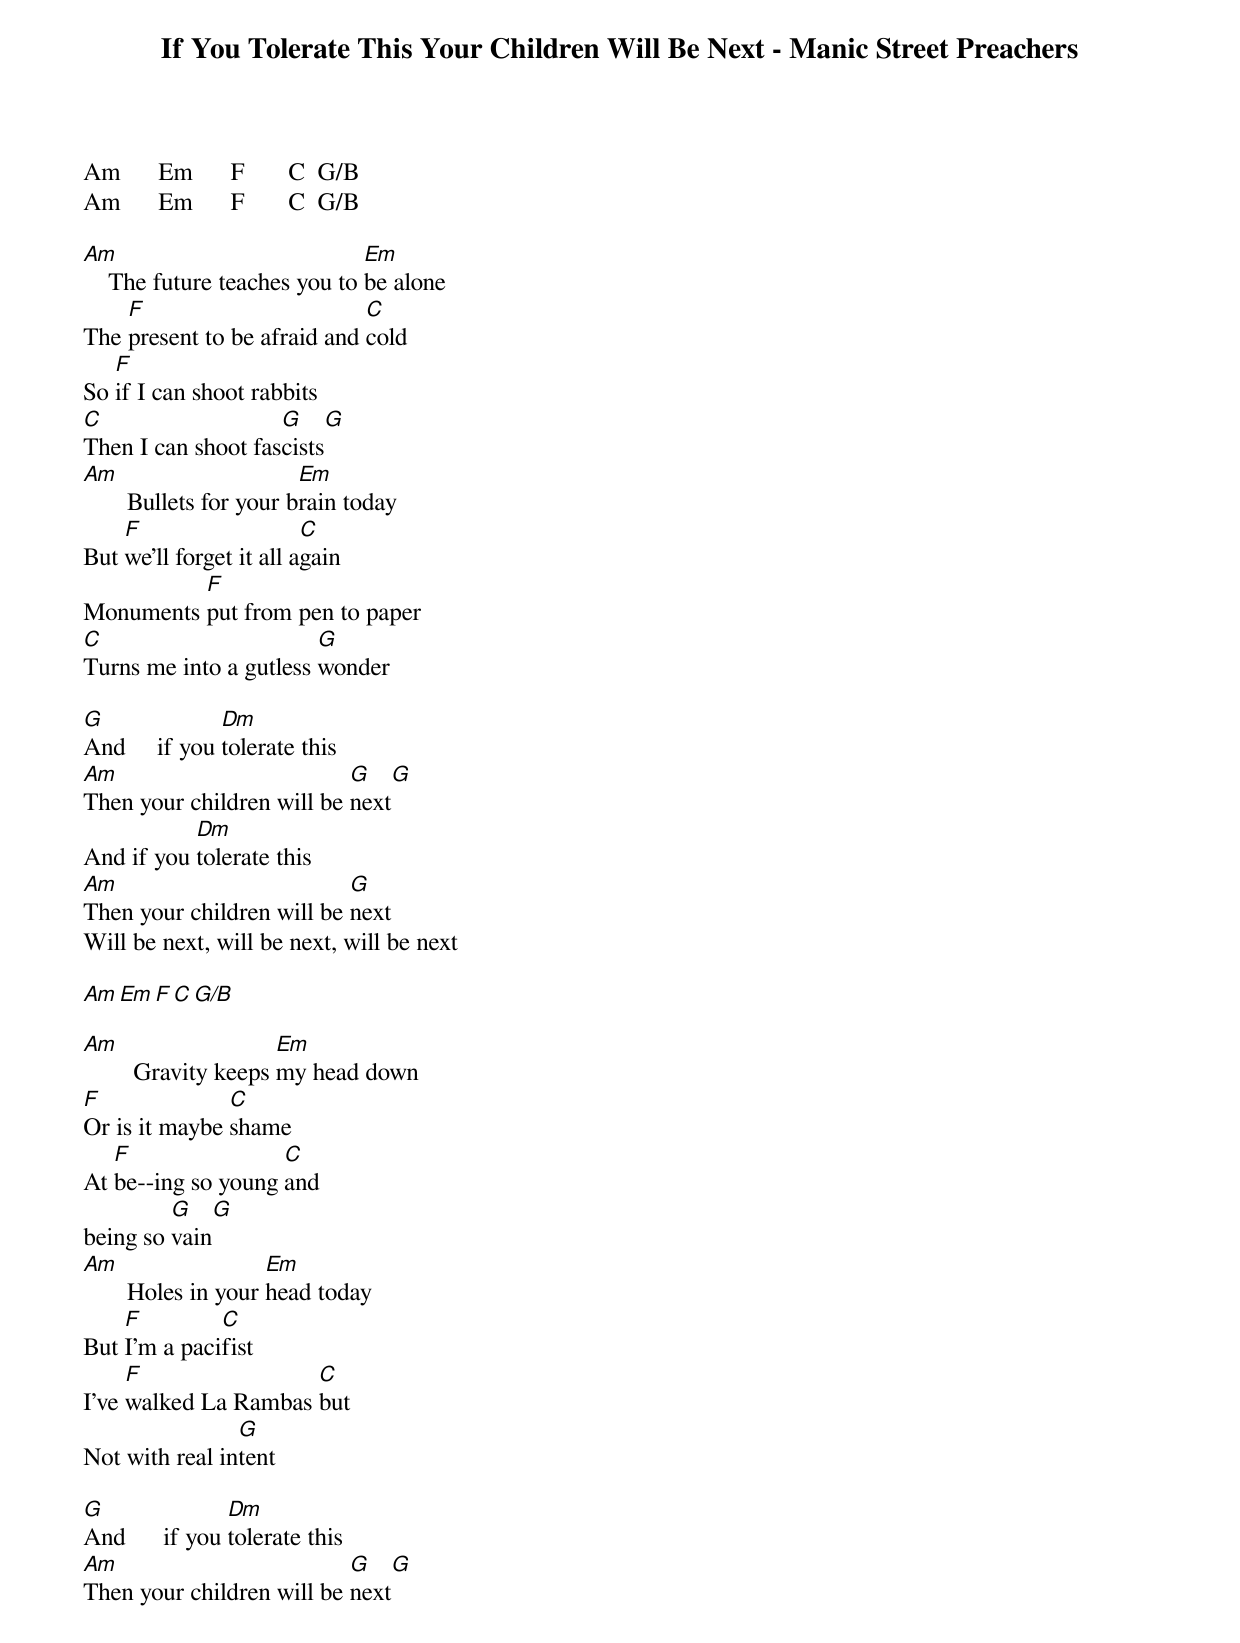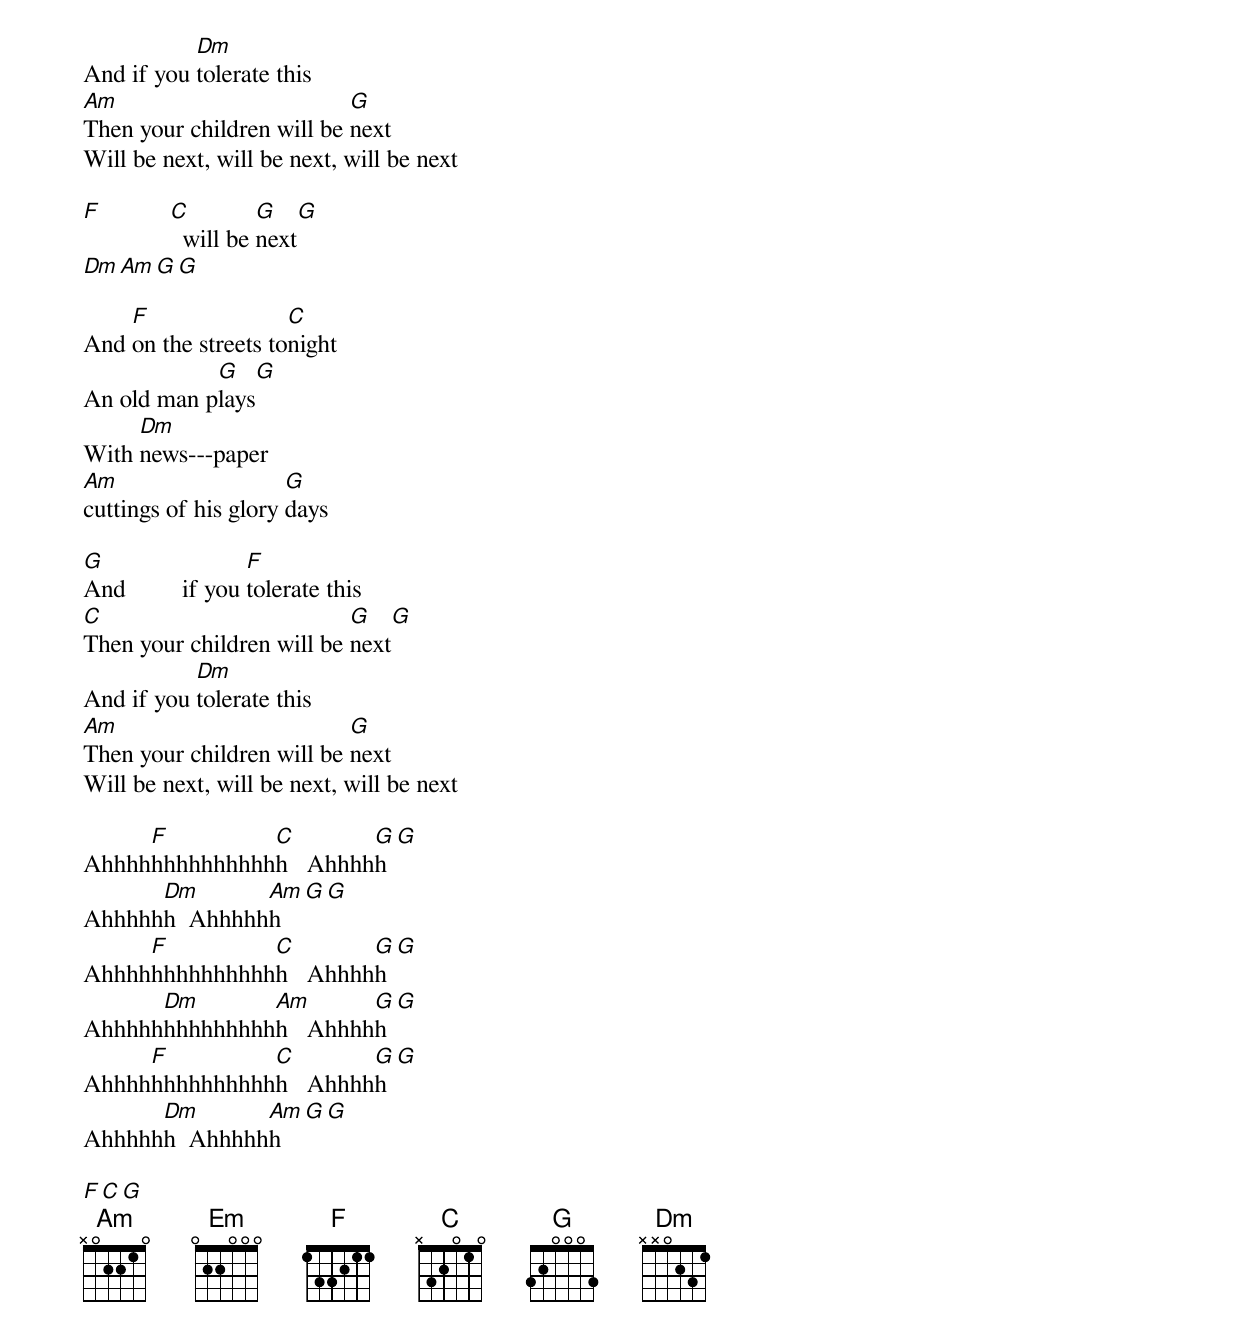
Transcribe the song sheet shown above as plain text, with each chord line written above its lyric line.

If You Tolerate This Your Children Will Be Next - Manic Street Preachers

{E guitar}
Am      Em      F       C  G/B
{Drums & bass}
Am      Em      F       C  G/B

Am                            Em
    The future teaches you to be alone
    F                        C
The present to be afraid and cold
   F
So if I can shoot rabbits
C                   G       G
Then I can shoot fascists
Am                       Em
       Bullets for your brain today
    F                    C
But we'll forget it all again
          F
Monuments put from pen to paper
C                       G
Turns me into a gutless wonder

G              Dm
And     if you tolerate this
Am                         G     G
Then your children will be next
           Dm
And if you tolerate this
Am                         G
Then your children will be next
Will be next, will be next, will be next

Am      Em      F       C  G/B

Am                    Em
        Gravity keeps my head down
F              C
Or is it maybe shame
   F                C
At be--ing so young and
         G       G
being so vain
Am                   Em
       Holes in your head today
    F         C
But I'm a pacifist
     F                C
I've walked La Rambas but
                G
Not with real intent

G               Dm
And      if you tolerate this
Am                         G       G
Then your children will be next
           Dm
And if you tolerate this
Am                         G
Then your children will be next
Will be next, will be next, will be next

F          C         G         G
             will be next
Dm         Am        G         G

    F                C
And on the streets tonight
            G        G
An old man plays
     Dm
With news---paper
Am                    G
cuttings of his glory days

G                  F
And         if you tolerate this
C                          G      G
Then your children will be next
           Dm
And if you tolerate this
Am                         G
Then your children will be next
Will be next, will be next, will be next

     F         C        G        G
Ahhhhhhhhhhhhhhh   Ahhhhh
      Dm       Am       G        G
Ahhhhhh  Ahhhhhh
     F         C        G        G
Ahhhhhhhhhhhhhhh   Ahhhhh
      Dm       Am       G        G
Ahhhhhhhhhhhhhhh   Ahhhhh
     F         C        G        G
Ahhhhhhhhhhhhhhh   Ahhhhh
      Dm       Am       G        G
Ahhhhhh  Ahhhhhh

F              C              G
